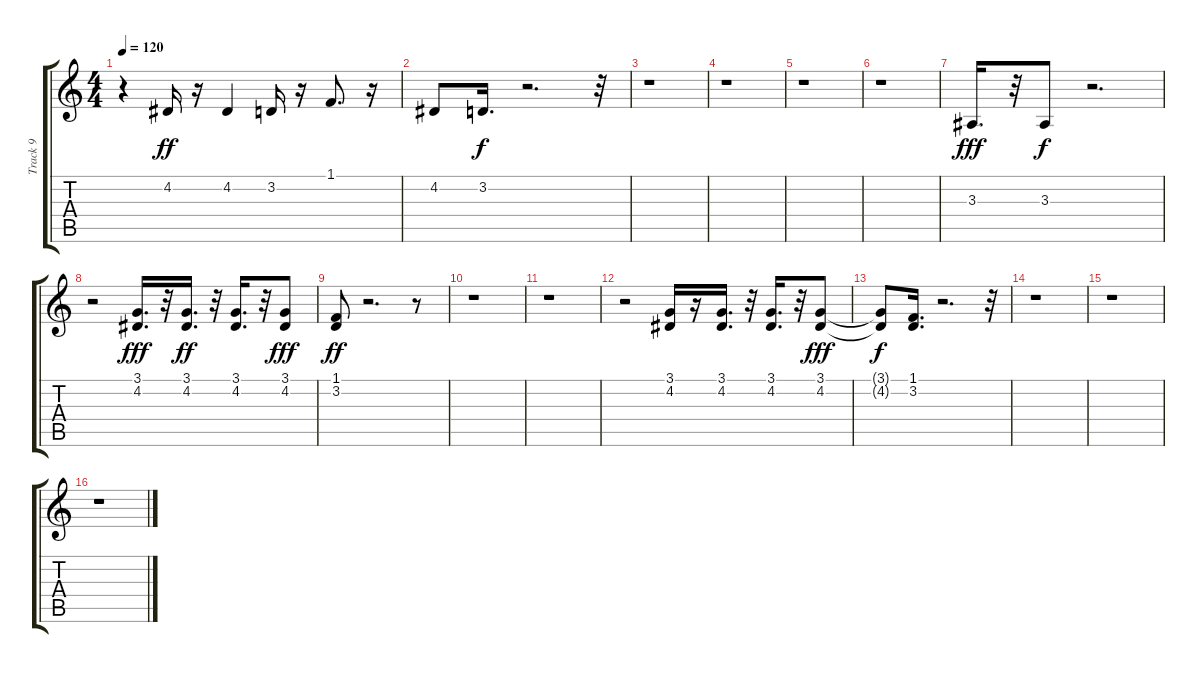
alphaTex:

\track ("Track 9" "Track 9") {instrument choiraahs}
\staff {score tabs}
\tuning (E4 B3 G3 D3 A2 E2) {hide}
\ts (4 4)
\tempo 120
\clef g2
\ks c
r.4{dy ff} 4.2.16 r.16 4.2.4 3.2.16 r.16 1.1.8{d} r.16 |
4.2.8 3.2.16{d dy f} r.2{d} r.32 |
r.1 |
r.1 |
r.1 |
r.1 |
3.3.16{d dy fff} r.32 3.3.8{dy f} r.2{d} |
r.2 (3.1 4.2).16{d dy fff} r.32 (3.1 4.2).16{d dy ff} r.32 (3.1 4.2).16{d} r.32 (3.1 4.2).8{dy fff} |
(1.1 3.2).8{dy ff} r.2{d} r.8 |
r.1 |
r.1 |
r.2 (3.1 4.2).16 r.16 (3.1 4.2).16{d} r.32 (3.1 4.2).16{d} r.32 (3.1 4.2).8{dy fff} |
(3.1{t} 4.2{t}).8{dy f} (1.1 3.2).16{d} r.2{d} r.32 |
r.1 |
r.1 |
r.1
